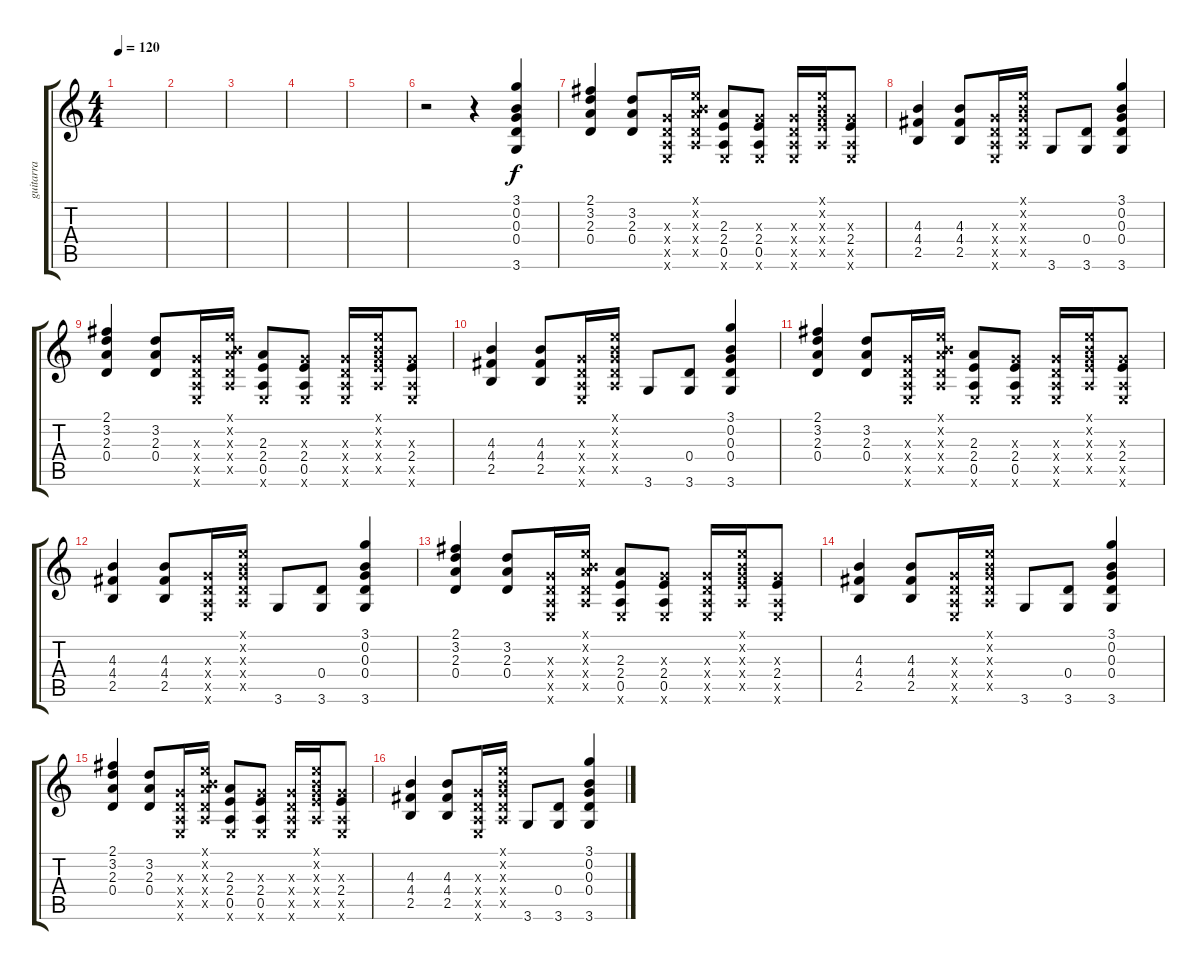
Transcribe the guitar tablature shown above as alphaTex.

\track ("guitarra" "guitarra") {instrument distortionguitar}
\staff {score tabs}
\tuning (E4 B3 G3 D3 A2 E2) {hide}
\ts (4 4)
\tempo 120
\clef g2
\ks c
|
|
|
|
|
r.2 r.4 (3.1 0.2 0.3 0.4 3.6).4 |
(2.1 3.2 2.3 0.4).4 (3.2 2.3 0.4).8 (0.3{x} 0.4{x} 0.5{x} 0.6{x}).16 (0.1{x} 0.2{x} 2.3{x} 0.4{x} 0.5{x}).16 (2.3 2.4 0.5 0.6{x}).8 (0.3{x} 2.4 0.5 0.6{x}).8 (0.3{x} 0.4{x} 0.5{x} 0.6{x}).16 (0.1{x} 0.2{x} 0.3{x} 2.4{x} 0.5{x}).16 (0.3{x} 2.4 0.5{x} 0.6{x}).8 |
(4.3 4.4 2.5).4 (4.3 4.4 2.5).8 (0.3{x} 0.4{x} 0.5{x} 0.6{x}).16 (0.1{x} 0.2{x} 0.3{x} 0.4{x} 0.5{x}).16 3.6.8 (0.4 3.6).8 (3.1 0.2 0.3 0.4 3.6).4 |
(2.1 3.2 2.3 0.4).4 (3.2 2.3 0.4).8 (0.3{x} 0.4{x} 0.5{x} 0.6{x}).16 (0.1{x} 0.2{x} 2.3{x} 0.4{x} 0.5{x}).16 (2.3 2.4 0.5 0.6{x}).8 (0.3{x} 2.4 0.5 0.6{x}).8 (0.3{x} 0.4{x} 0.5{x} 0.6{x}).16 (0.1{x} 0.2{x} 0.3{x} 2.4{x} 0.5{x}).16 (0.3{x} 2.4 0.5{x} 0.6{x}).8 |
(4.3 4.4 2.5).4 (4.3 4.4 2.5).8 (0.3{x} 0.4{x} 0.5{x} 0.6{x}).16 (0.1{x} 0.2{x} 0.3{x} 0.4{x} 0.5{x}).16 3.6.8 (0.4 3.6).8 (3.1 0.2 0.3 0.4 3.6).4 |
(2.1 3.2 2.3 0.4).4 (3.2 2.3 0.4).8 (0.3{x} 0.4{x} 0.5{x} 0.6{x}).16 (0.1{x} 0.2{x} 2.3{x} 0.4{x} 0.5{x}).16 (2.3 2.4 0.5 0.6{x}).8 (0.3{x} 2.4 0.5 0.6{x}).8 (0.3{x} 0.4{x} 0.5{x} 0.6{x}).16 (0.1{x} 0.2{x} 0.3{x} 2.4{x} 0.5{x}).16 (0.3{x} 2.4 0.5{x} 0.6{x}).8 |
(4.3 4.4 2.5).4 (4.3 4.4 2.5).8 (0.3{x} 0.4{x} 0.5{x} 0.6{x}).16 (0.1{x} 0.2{x} 0.3{x} 0.4{x} 0.5{x}).16 3.6.8 (0.4 3.6).8 (3.1 0.2 0.3 0.4 3.6).4 |
(2.1 3.2 2.3 0.4).4 (3.2 2.3 0.4).8 (0.3{x} 0.4{x} 0.5{x} 0.6{x}).16 (0.1{x} 0.2{x} 2.3{x} 0.4{x} 0.5{x}).16 (2.3 2.4 0.5 0.6{x}).8 (0.3{x} 2.4 0.5 0.6{x}).8 (0.3{x} 0.4{x} 0.5{x} 0.6{x}).16 (0.1{x} 0.2{x} 0.3{x} 2.4{x} 0.5{x}).16 (0.3{x} 2.4 0.5{x} 0.6{x}).8 |
(4.3 4.4 2.5).4 (4.3 4.4 2.5).8 (0.3{x} 0.4{x} 0.5{x} 0.6{x}).16 (0.1{x} 0.2{x} 0.3{x} 0.4{x} 0.5{x}).16 3.6.8 (0.4 3.6).8 (3.1 0.2 0.3 0.4 3.6).4 |
(2.1 3.2 2.3 0.4).4 (3.2 2.3 0.4).8 (0.3{x} 0.4{x} 0.5{x} 0.6{x}).16 (0.1{x} 0.2{x} 2.3{x} 0.4{x} 0.5{x}).16 (2.3 2.4 0.5 0.6{x}).8 (0.3{x} 2.4 0.5 0.6{x}).8 (0.3{x} 0.4{x} 0.5{x} 0.6{x}).16 (0.1{x} 0.2{x} 0.3{x} 2.4{x} 0.5{x}).16 (0.3{x} 2.4 0.5{x} 0.6{x}).8 |
(4.3 4.4 2.5).4 (4.3 4.4 2.5).8 (0.3{x} 0.4{x} 0.5{x} 0.6{x}).16 (0.1{x} 0.2{x} 0.3{x} 0.4{x} 0.5{x}).16 3.6.8 (0.4 3.6).8 (3.1 0.2 0.3 0.4 3.6).4
